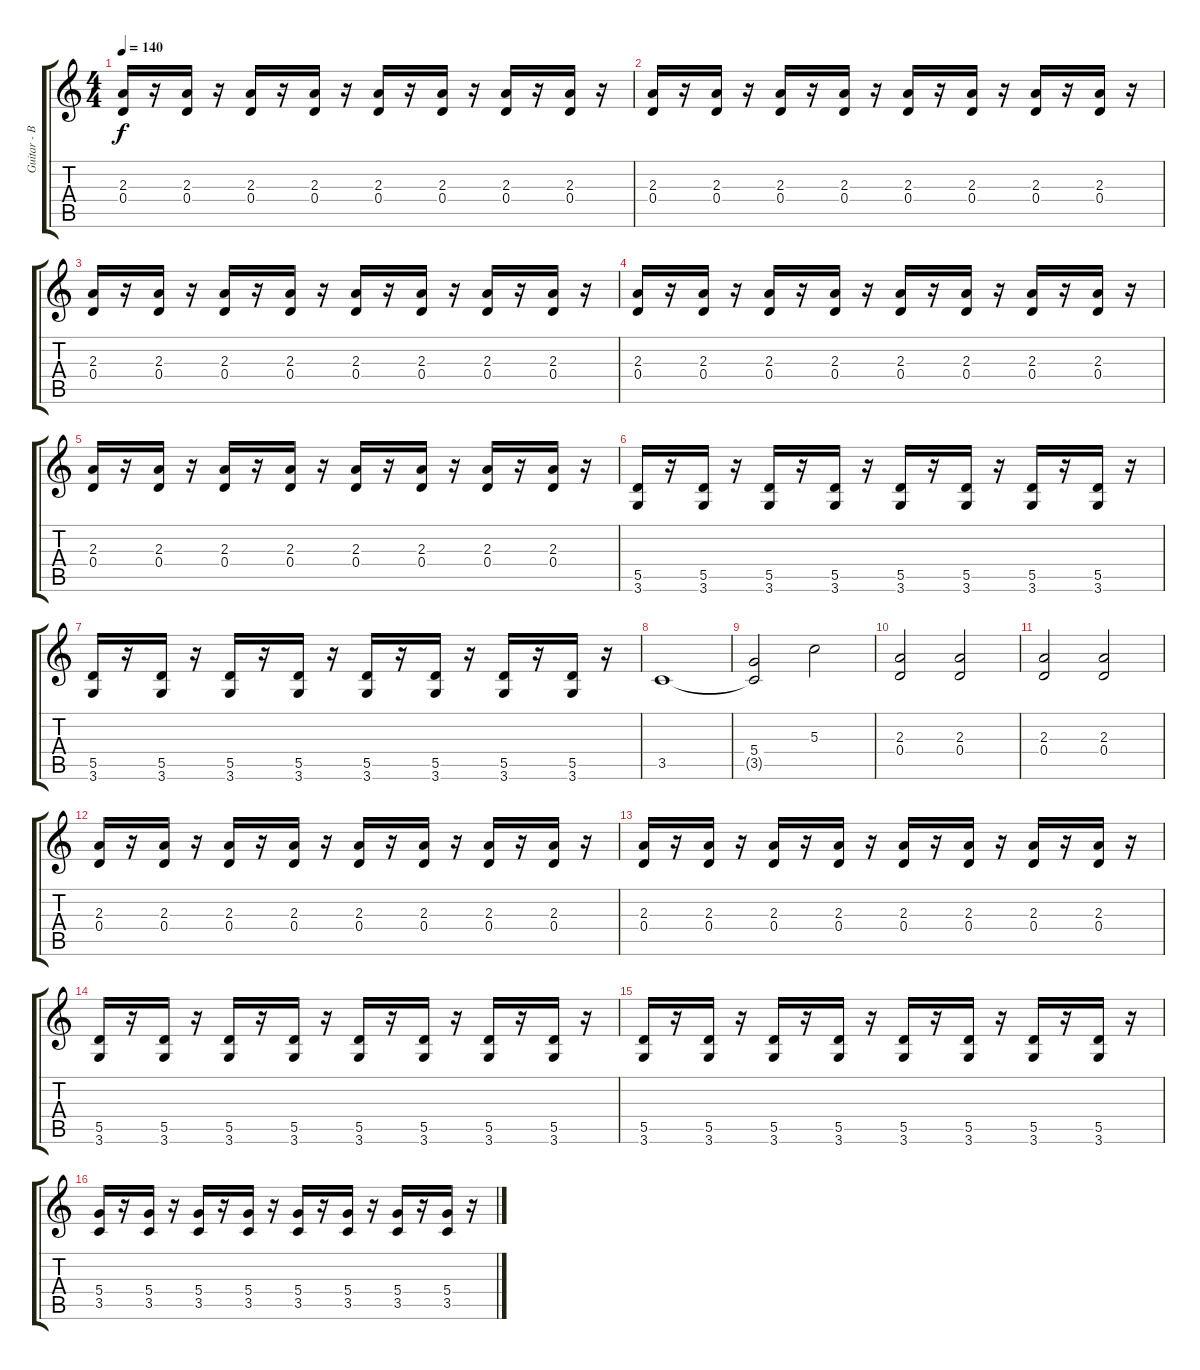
\track ("Guitar - Blackmore" "Guitar - B") {instrument distortionguitar}
\staff {score tabs}
\tuning (E4 B3 G3 D3 A2 E2) {hide}
\ts (4 4)
\tempo 140
\clef g2
\ks c
(2.3 0.4).16{dy f} r.16 (2.3 0.4).16 r.16 (2.3 0.4).16 r.16 (2.3 0.4).16 r.16 (2.3 0.4).16 r.16 (2.3 0.4).16 r.16 (2.3 0.4).16 r.16 (2.3 0.4).16 r.16 |
(2.3 0.4).16 r.16 (2.3 0.4).16 r.16 (2.3 0.4).16 r.16 (2.3 0.4).16 r.16 (2.3 0.4).16 r.16 (2.3 0.4).16 r.16 (2.3 0.4).16 r.16 (2.3 0.4).16 r.16 |
(2.3 0.4).16 r.16 (2.3 0.4).16 r.16 (2.3 0.4).16 r.16 (2.3 0.4).16 r.16 (2.3 0.4).16 r.16 (2.3 0.4).16 r.16 (2.3 0.4).16 r.16 (2.3 0.4).16 r.16 |
(2.3 0.4).16 r.16 (2.3 0.4).16 r.16 (2.3 0.4).16 r.16 (2.3 0.4).16 r.16 (2.3 0.4).16 r.16 (2.3 0.4).16 r.16 (2.3 0.4).16 r.16 (2.3 0.4).16 r.16 |
(2.3 0.4).16 r.16 (2.3 0.4).16 r.16 (2.3 0.4).16 r.16 (2.3 0.4).16 r.16 (2.3 0.4).16 r.16 (2.3 0.4).16 r.16 (2.3 0.4).16 r.16 (2.3 0.4).16 r.16 |
(5.5 3.6).16 r.16 (5.5 3.6).16 r.16 (5.5 3.6).16 r.16 (5.5 3.6).16 r.16 (5.5 3.6).16 r.16 (5.5 3.6).16 r.16 (5.5 3.6).16 r.16 (5.5 3.6).16 r.16 |
(5.5 3.6).16 r.16 (5.5 3.6).16 r.16 (5.5 3.6).16 r.16 (5.5 3.6).16 r.16 (5.5 3.6).16 r.16 (5.5 3.6).16 r.16 (5.5 3.6).16 r.16 (5.5 3.6).16 r.16 |
3.5.1 |
(5.4 3.5{t}).2 5.3.2 |
(2.3 0.4).2 (2.3 0.4).2 |
(2.3 0.4).2 (2.3 0.4).2 |
(2.3 0.4).16 r.16 (2.3 0.4).16 r.16 (2.3 0.4).16 r.16 (2.3 0.4).16 r.16 (2.3 0.4).16 r.16 (2.3 0.4).16 r.16 (2.3 0.4).16 r.16 (2.3 0.4).16 r.16 |
(2.3 0.4).16 r.16 (2.3 0.4).16 r.16 (2.3 0.4).16 r.16 (2.3 0.4).16 r.16 (2.3 0.4).16 r.16 (2.3 0.4).16 r.16 (2.3 0.4).16 r.16 (2.3 0.4).16 r.16 |
(5.5 3.6).16 r.16 (5.5 3.6).16 r.16 (5.5 3.6).16 r.16 (5.5 3.6).16 r.16 (5.5 3.6).16 r.16 (5.5 3.6).16 r.16 (5.5 3.6).16 r.16 (5.5 3.6).16 r.16 |
(5.5 3.6).16 r.16 (5.5 3.6).16 r.16 (5.5 3.6).16 r.16 (5.5 3.6).16 r.16 (5.5 3.6).16 r.16 (5.5 3.6).16 r.16 (5.5 3.6).16 r.16 (5.5 3.6).16 r.16 |
(5.4 3.5).16 r.16 (5.4 3.5).16 r.16 (5.4 3.5).16 r.16 (5.4 3.5).16 r.16 (5.4 3.5).16 r.16 (5.4 3.5).16 r.16 (5.4 3.5).16 r.16 (5.4 3.5).16 r.16
